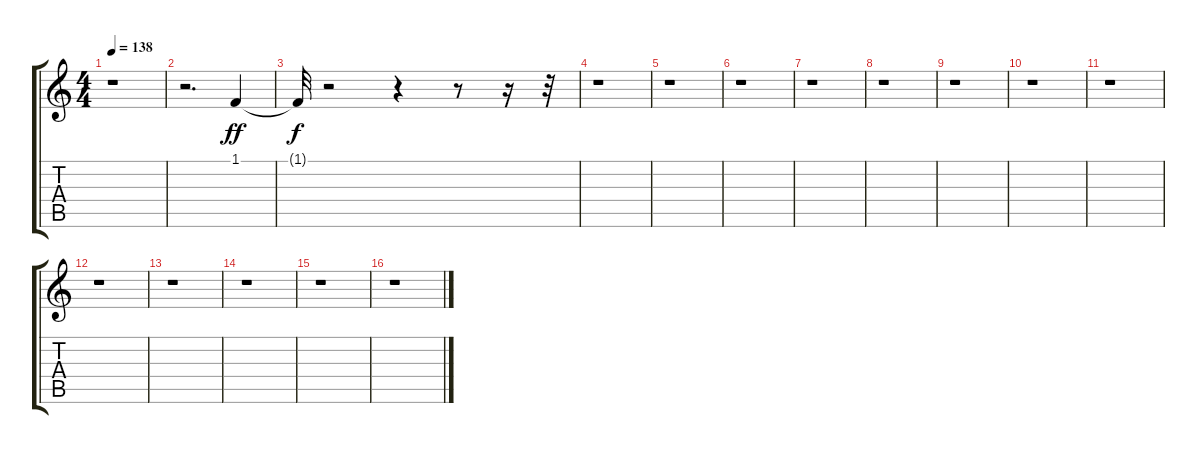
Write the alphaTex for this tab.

\track "" {instrument reversecymbal}
\staff {score tabs}
\tuning (E4 B3 G3 D3 A2 E2) {hide}
\ts (4 4)
\tempo 138
\clef g2
\ks c
r.1{dy f} |
r.2{d} 1.1.4{dy ff} |
1.1{t}.32{dy f} r.2 r.4 r.8 r.16 r.32 |
r.1 |
r.1 |
r.1 |
r.1 |
r.1 |
r.1 |
r.1 |
r.1 |
r.1 |
r.1 |
r.1 |
r.1 |
r.1
